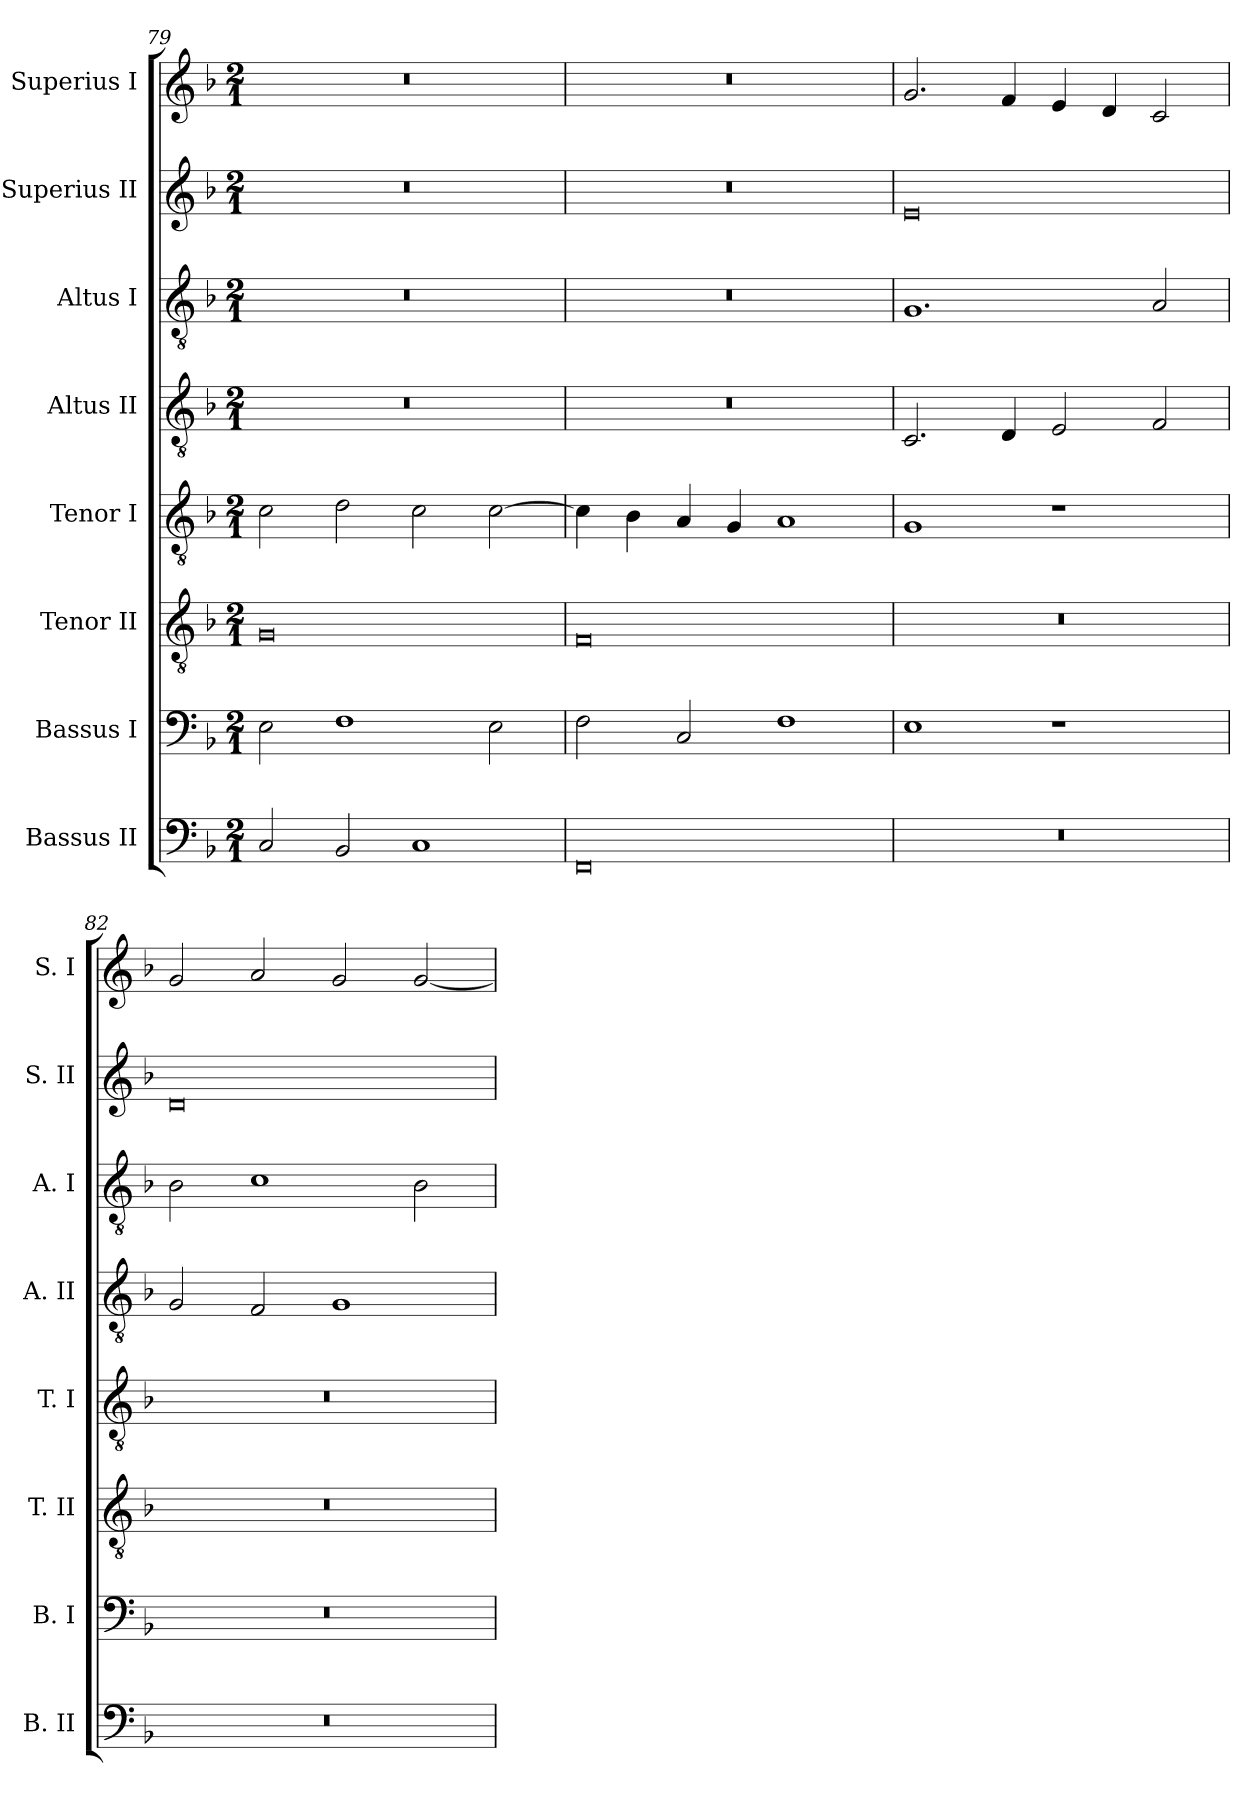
**kern	**kern	**kern	**kern	**kern	**kern	**kern	**kern
*part8	*part7	*part6	*part5	*part4	*part3	*part2	*part1
*staff8	*staff7	*staff6	*staff5	*staff4	*staff3	*staff2	*staff1
*I"Bassus II	*I"Bassus I	*I"Tenor II	*I"Tenor I	*I"Altus II	*I"Altus I	*I"Superius II	*I"Superius I
*I'B. II	*I'B. I	*I'T. II	*I'T. I	*I'A. II	*I'A. I	*I'S. II	*I'S. I
*clefF4	*clefF4	*clefGv2	*clefGv2	*clefGv2	*clefGv2	*clefG2	*clefG2
*k[b-]	*k[b-]	*k[b-]	*k[b-]	*k[b-]	*k[b-]	*k[b-]	*k[b-]
*F:	*F:	*F:	*F:	*F:	*F:	*F:	*F:
*M2/1	*M2/1	*M2/1	*M2/1	*M2/1	*M2/1	*M2/1	*M2/1
=79	=79	=79	=79	=79	=79	=79	=79
2C	2E	0G	2c	0r	0r	0r	0r
2BB-	1F	.	2d	.	.	.	.
1C	.	.	2c	.	.	.	.
.	2E	.	[2c	.	.	.	.
=80	=80	=80	=80	=80	=80	=80	=80
0FF	2F	0F	4c]	0r	0r	0r	0r
.	.	.	4B-	.	.	.	.
.	2C	.	4A	.	.	.	.
.	.	.	4G	.	.	.	.
.	1F	.	1A	.	.	.	.
=81	=81	=81	=81	=81	=81	=81	=81
0r	1E	0r	1G	2.C	1.G	0e	2.g
.	.	.	.	4D	.	.	4f
.	1r	.	1r	2E	.	.	4e
.	.	.	.	.	.	.	4d
.	.	.	.	2F	2A	.	2c
=82	=82	=82	=82	=82	=82	=82	=82
0r	0r	0r	0r	2G	2B-	0d	2g
.	.	.	.	2F	1c	.	2a
.	.	.	.	1G	.	.	2g
.	.	.	.	.	2B-	.	[2g
=	=	=	=	=	=	=	=
*-	*-	*-	*-	*-	*-	*-	*-
